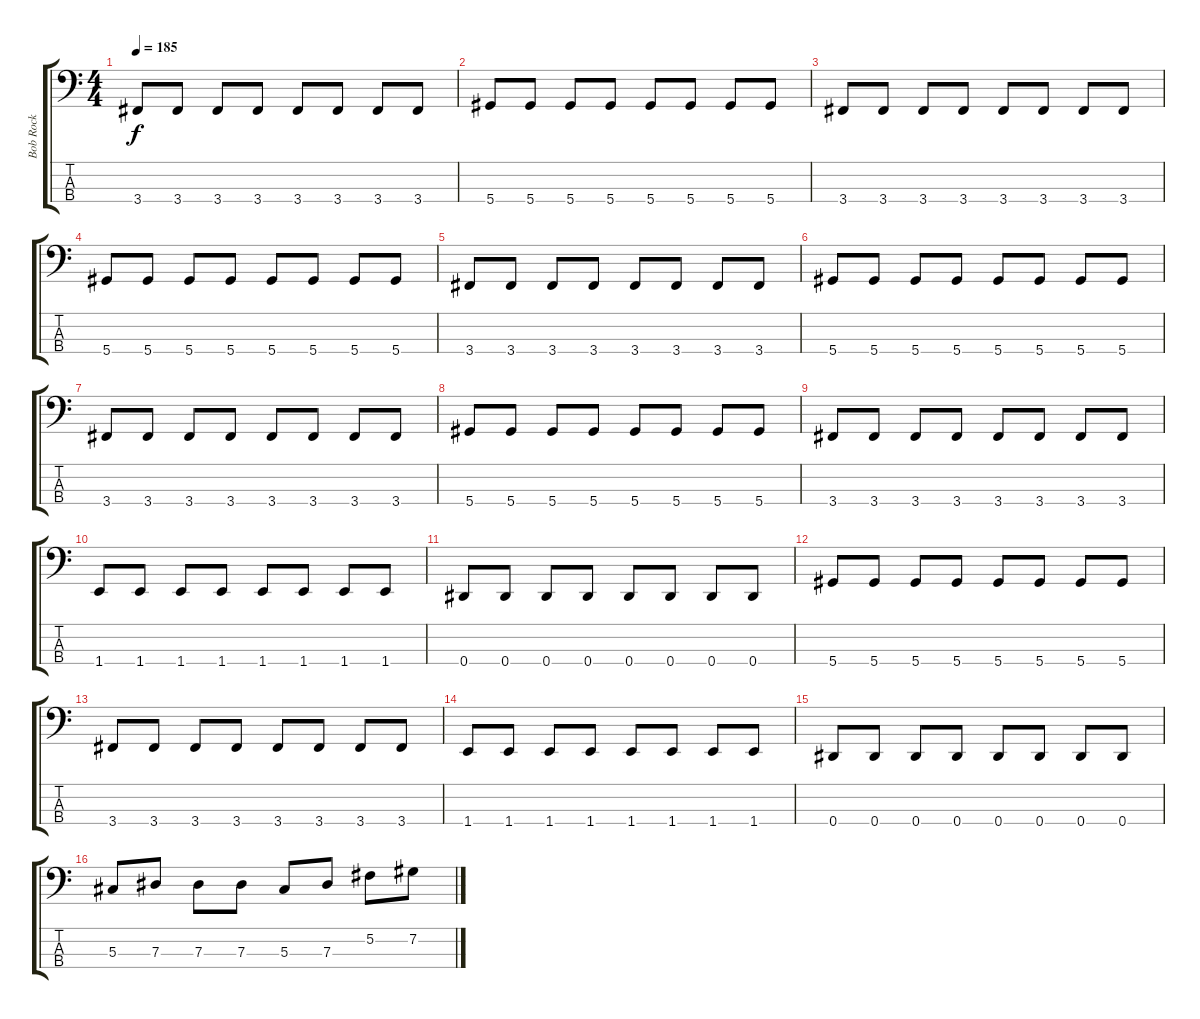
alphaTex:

\track ("Bob Rock" "Bob Rock") {instrument electricbasspick}
\staff {score tabs}
\tuning (Gb2 Db2 Ab1 Eb1) {hide}
\ts (4 4)
\tempo 185
\clef f4
\ks c
3.4.8{dy f} 3.4.8 3.4.8 3.4.8 3.4.8 3.4.8 3.4.8 3.4.8 |
5.4.8 5.4.8 5.4.8 5.4.8 5.4.8 5.4.8 5.4.8 5.4.8 |
3.4.8 3.4.8 3.4.8 3.4.8 3.4.8 3.4.8 3.4.8 3.4.8 |
5.4.8 5.4.8 5.4.8 5.4.8 5.4.8 5.4.8 5.4.8 5.4.8 |
3.4.8 3.4.8 3.4.8 3.4.8 3.4.8 3.4.8 3.4.8 3.4.8 |
5.4.8 5.4.8 5.4.8 5.4.8 5.4.8 5.4.8 5.4.8 5.4.8 |
3.4.8 3.4.8 3.4.8 3.4.8 3.4.8 3.4.8 3.4.8 3.4.8 |
5.4.8 5.4.8 5.4.8 5.4.8 5.4.8 5.4.8 5.4.8 5.4.8 |
3.4.8 3.4.8 3.4.8 3.4.8 3.4.8 3.4.8 3.4.8 3.4.8 |
1.4.8 1.4.8 1.4.8 1.4.8 1.4.8 1.4.8 1.4.8 1.4.8 |
0.4.8 0.4.8 0.4.8 0.4.8 0.4.8 0.4.8 0.4.8 0.4.8 |
5.4.8 5.4.8 5.4.8 5.4.8 5.4.8 5.4.8 5.4.8 5.4.8 |
3.4.8 3.4.8 3.4.8 3.4.8 3.4.8 3.4.8 3.4.8 3.4.8 |
1.4.8 1.4.8 1.4.8 1.4.8 1.4.8 1.4.8 1.4.8 1.4.8 |
0.4.8 0.4.8 0.4.8 0.4.8 0.4.8 0.4.8 0.4.8 0.4.8 |
5.3.8 7.3.8 7.3.8 7.3.8 5.3.8 7.3.8 5.2.8 7.2.8
